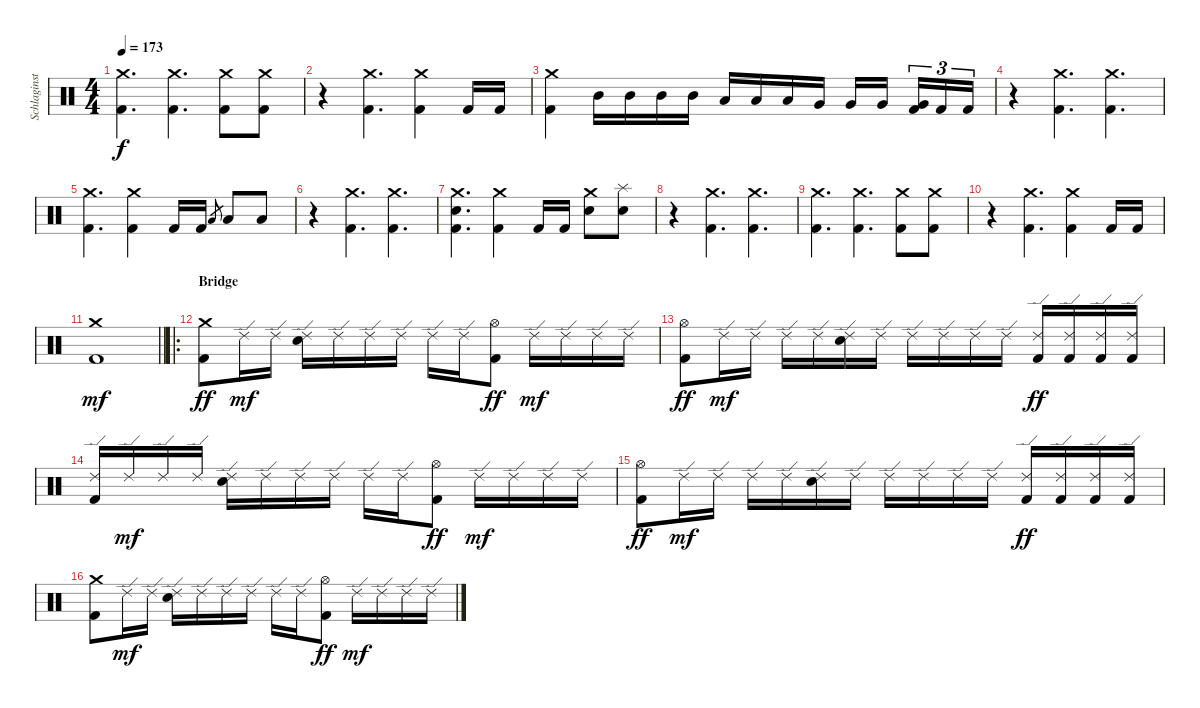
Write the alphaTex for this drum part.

\track ("Schlaginstrumente - Auswahl" "Schlaginst") {instrument percussion}
\staff {score}
\articulation defaults
\ts (4 4)
\tempo 173
\clef neutral
\ks c
("Crash medium (hit)" "Kick (hit) 2").4{d dy f} ("Crash medium (hit)" "Kick (hit) 2").4{d} ("Crash medium (hit)" "Kick (hit) 2").8 ("Crash medium (hit)" "Kick (hit) 2").8 |
r.4 ("Crash medium (hit)" "Kick (hit) 2").4{d} ("Crash medium (hit)" "Kick (hit) 2").4 "Kick (hit) 2".16 "Kick (hit) 2".16 |
("Crash medium (hit)" "Kick (hit) 2").4 "Mid Tom (hit)".16 "Mid Tom (hit)".16 "Mid Tom (hit)".16 "Mid Tom (hit)".16 "Low Tom (hit)".16 "Low Tom (hit)".16 "Low Tom (hit)".16 "Very Low Tom (hit)".16 "Very Low Tom (hit)".16 "Very Low Tom (hit)".16{beam splitsecondary} ("Very Low Tom (hit)" "Kick (hit) 2").16{tu (3 2)} "Kick (hit) 2".16{tu (3 2)} "Kick (hit) 2".16{tu (3 2)} |
r.4 ("Crash medium (hit)" "Kick (hit) 2").4{d} ("Crash medium (hit)" "Kick (hit) 2").4{d} |
("Crash medium (hit)" "Kick (hit) 2").4{d} ("Crash medium (hit)" "Kick (hit) 2").4 "Kick (hit) 2".16 "Kick (hit) 2".16 "Low Tom (hit)".8{gr} "Low Tom (hit)".8 "Low Tom (hit)".8 |
r.4 ("Crash medium (hit)" "Kick (hit) 2").4{d} ("Crash medium (hit)" "Kick (hit) 2").4{d} |
("Crash medium (hit)" "Electric Snare (hit)" "Kick (hit) 2").4{d} ("Crash medium (hit)" "Kick (hit) 2").4 "Kick (hit) 2".16 "Kick (hit) 2".16 ("Crash medium (hit)" "Electric Snare (hit)").8 ("Splash (hit)" "Electric Snare (hit)").8 |
r.4 ("Crash medium (hit)" "Kick (hit) 2").4{d} ("Crash medium (hit)" "Kick (hit) 2").4{d} |
("Crash medium (hit)" "Kick (hit) 2").4{d} ("Crash medium (hit)" "Kick (hit) 2").4{d} ("Crash medium (hit)" "Kick (hit) 2").8 ("Crash medium (hit)" "Kick (hit) 2").8 |
r.4 ("Crash medium (hit)" "Kick (hit) 2").4{d} ("Crash medium (hit)" "Kick (hit) 2").4 "Kick (hit) 2".16 "Kick (hit) 2".16 |
\barLineRight lightlight
("Crash medium (hit)" "Kick (hit) 2").1{dy mf} |
\ro
\section ("" "Bridge")
("Crash medium (hit)" "Kick (hit) 2").8{dy ff} "Ride (edge) 2".16{dy mf} "Ride (edge) 2".16 ("Ride (edge) 2" "Electric Snare (hit)").16 "Ride (edge) 2".16 "Ride (edge) 2".16 "Ride (edge) 2".16 "Ride (edge) 2".16 "Ride (edge) 2".16 ("Hi-Hat (open)" "Kick (hit) 2").8{dy ff} "Ride (edge) 2".16{dy mf} "Ride (edge) 2".16 "Ride (edge) 2".16 "Ride (edge) 2".16 |
("Hi-Hat (open)" "Kick (hit) 2").8{dy ff} "Ride (edge) 2".16{dy mf} "Ride (edge) 2".16 "Ride (edge) 2".16 "Ride (edge) 2".16 ("Ride (edge) 2" "Electric Snare (hit)").16 "Ride (edge) 2".16 "Ride (edge) 2".16 "Ride (edge) 2".16 "Ride (edge) 2".16 "Ride (edge) 2".16 ("Ride (edge) 2" "Kick (hit) 2").16{dy ff} ("Ride (edge) 2" "Kick (hit) 2").16 ("Ride (edge) 2" "Kick (hit) 2").16 ("Ride (edge) 2" "Kick (hit) 2").16 |
("Ride (edge) 2" "Kick (hit) 2").16 "Ride (edge) 2".16{dy mf} "Ride (edge) 2".16 "Ride (edge) 2".16 ("Ride (edge) 2" "Electric Snare (hit)").16 "Ride (edge) 2".16 "Ride (edge) 2".16 "Ride (edge) 2".16 "Ride (edge) 2".16 "Ride (edge) 2".16 ("Hi-Hat (open)" "Kick (hit) 2").8{dy ff} "Ride (edge) 2".16{dy mf} "Ride (edge) 2".16 "Ride (edge) 2".16 "Ride (edge) 2".16 |
("Hi-Hat (open)" "Kick (hit) 2").8{dy ff} "Ride (edge) 2".16{dy mf} "Ride (edge) 2".16 "Ride (edge) 2".16 "Ride (edge) 2".16 ("Ride (edge) 2" "Electric Snare (hit)").16 "Ride (edge) 2".16 "Ride (edge) 2".16 "Ride (edge) 2".16 "Ride (edge) 2".16 "Ride (edge) 2".16 ("Ride (edge) 2" "Kick (hit) 2").16{dy ff} ("Ride (edge) 2" "Kick (hit) 2").16 ("Ride (edge) 2" "Kick (hit) 2").16 ("Ride (edge) 2" "Kick (hit) 2").16 |
("Crash medium (hit)" "Kick (hit) 2").8 "Ride (edge) 2".16{dy mf} "Ride (edge) 2".16 ("Ride (edge) 2" "Electric Snare (hit)").16 "Ride (edge) 2".16 "Ride (edge) 2".16 "Ride (edge) 2".16 "Ride (edge) 2".16 "Ride (edge) 2".16 ("Hi-Hat (open)" "Kick (hit) 2").8{dy ff} "Ride (edge) 2".16{dy mf} "Ride (edge) 2".16 "Ride (edge) 2".16 "Ride (edge) 2".16
